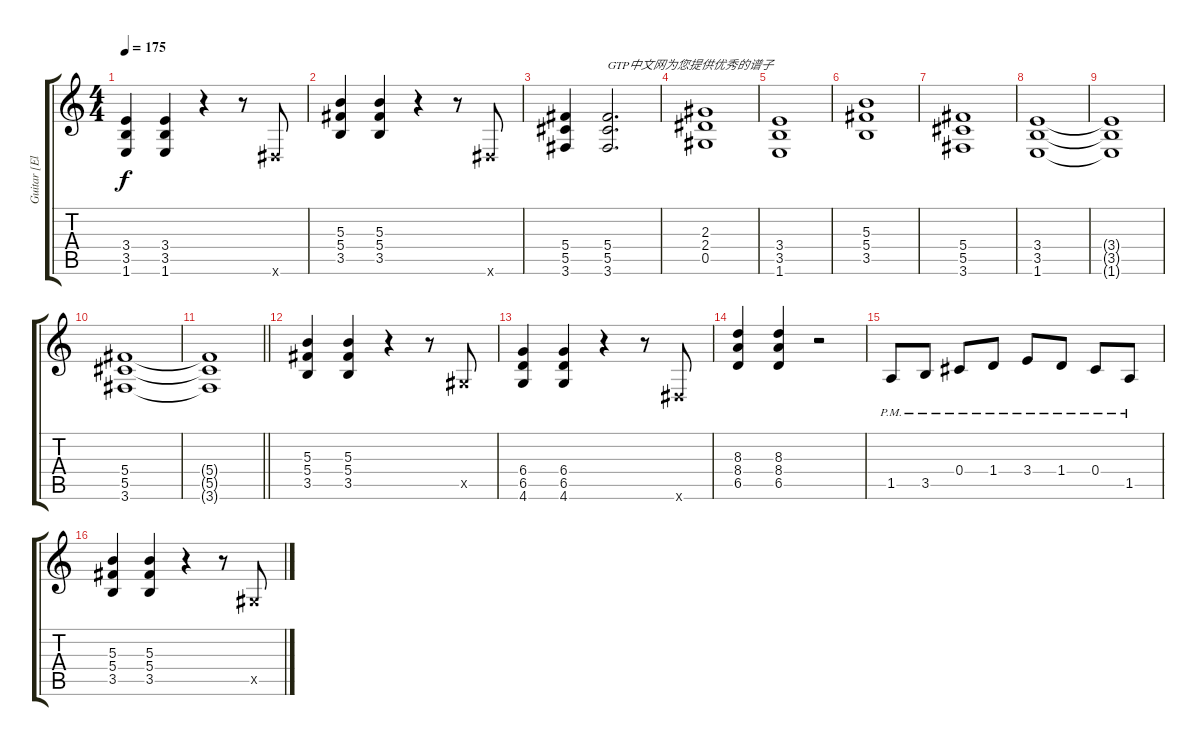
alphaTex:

\track ("Guitar [Electric]" "Guitar [El") {instrument distortionguitar}
\staff {score tabs}
\tuning (Eb4 Bb3 Gb3 Db3 Ab2 Eb2) {hide}
\ts (4 4)
\tempo 175
\clef g2
\ks c
(3.4 3.5 1.6).4{dy f} (3.4 3.5 1.6).4 r.4 r.8 0.6{x}.8 |
(5.3 5.4 3.5).4 (5.3 5.4 3.5).4 r.4 r.8 0.6{x}.8 |
(5.4 5.5 3.6).4 (5.4 5.5 3.6).2{d txt "GTP中文网为您提供优秀的谱子"} |
(2.3 2.4 0.5).1 |
(3.4 3.5 1.6).1 |
(5.3 5.4 3.5).1 |
(5.4 5.5 3.6).1 |
(3.4 3.5 1.6).1 |
(3.4{t} 3.5{t} 1.6{t}).1 |
(5.4 5.5 3.6).1 |
\barLineRight lightlight
(5.4{t} 5.5{t} 3.6{t}).1 |
(5.3 5.4 3.5).4 (5.3 5.4 3.5).4 r.4 r.8 0.5{x}.8 |
(6.4 6.5 4.6).4 (6.4 6.5 4.6).4 r.4 r.8 0.6{x}.8 |
(8.3 8.4 6.5).4 (8.3 8.4 6.5).4 r.2 |
1.5{pm}.8 3.5{pm}.8 0.4{pm}.8 1.4{pm}.8 3.4{pm}.8 1.4{pm}.8 0.4{pm}.8 1.5{pm}.8 |
(5.3 5.4 3.5).4 (5.3 5.4 3.5).4 r.4 r.8 0.5{x}.8
